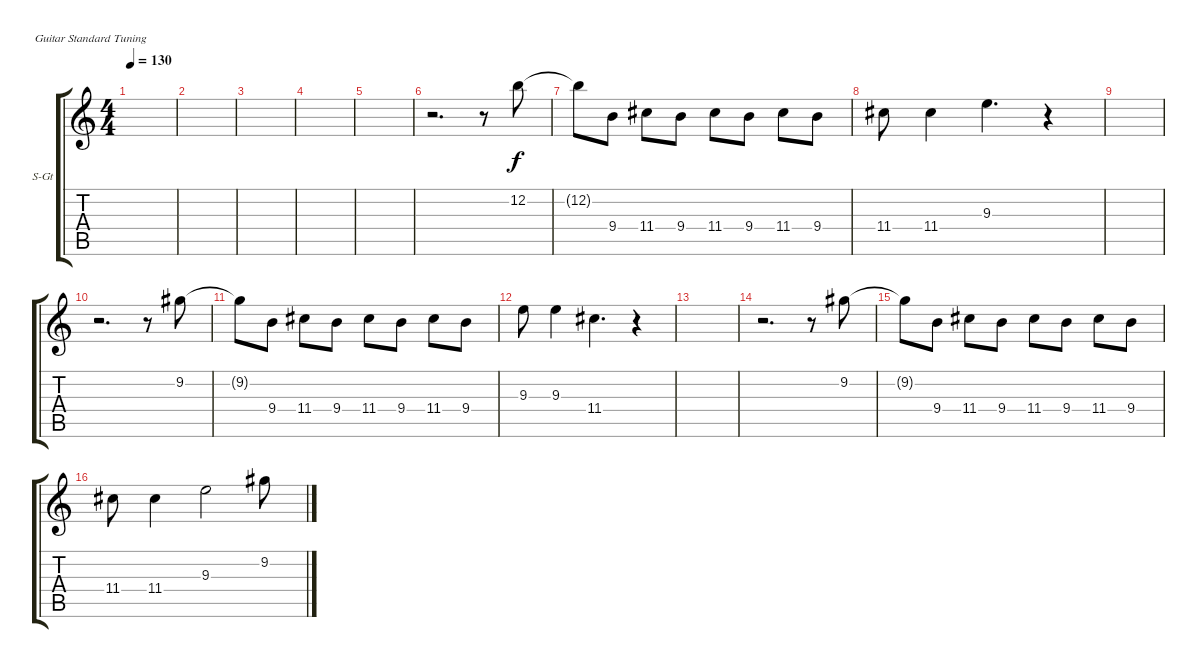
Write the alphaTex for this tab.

\defaultSystemsLayout 4
\bracketExtendMode groupsimilarinstruments
\firstSystemTrackNameOrientation horizontal
\otherSystemsTrackNameOrientation horizontal
\track ("Vocals" "S-Gt") {instrument acousticguitarsteel}
\staff {score tabs}
\tuning (E4 B3 G3 D3 A2 E2)
\ts (4 4)
\tempo 130
\clef g2
\ks c
|
|
|
|
|
r.2{d} r.8 12.2.8 |
12.2{t}.8 9.4.8 11.4.8 9.4.8 11.4.8 9.4.8 11.4.8 9.4.8 |
11.4.8 11.4.4 9.3.4{d} r.4 |
|
r.2{d} r.8 9.2.8 |
9.2{t}.8 9.4.8 11.4.8 9.4.8 11.4.8 9.4.8 11.4.8 9.4.8 |
9.3.8 9.3.4 11.4.4{d} r.4 |
|
r.2{d} r.8 9.2.8 |
9.2{t}.8 9.4.8 11.4.8 9.4.8 11.4.8 9.4.8 11.4.8 9.4.8 |
11.4.8 11.4.4 9.3.2 9.2.8
